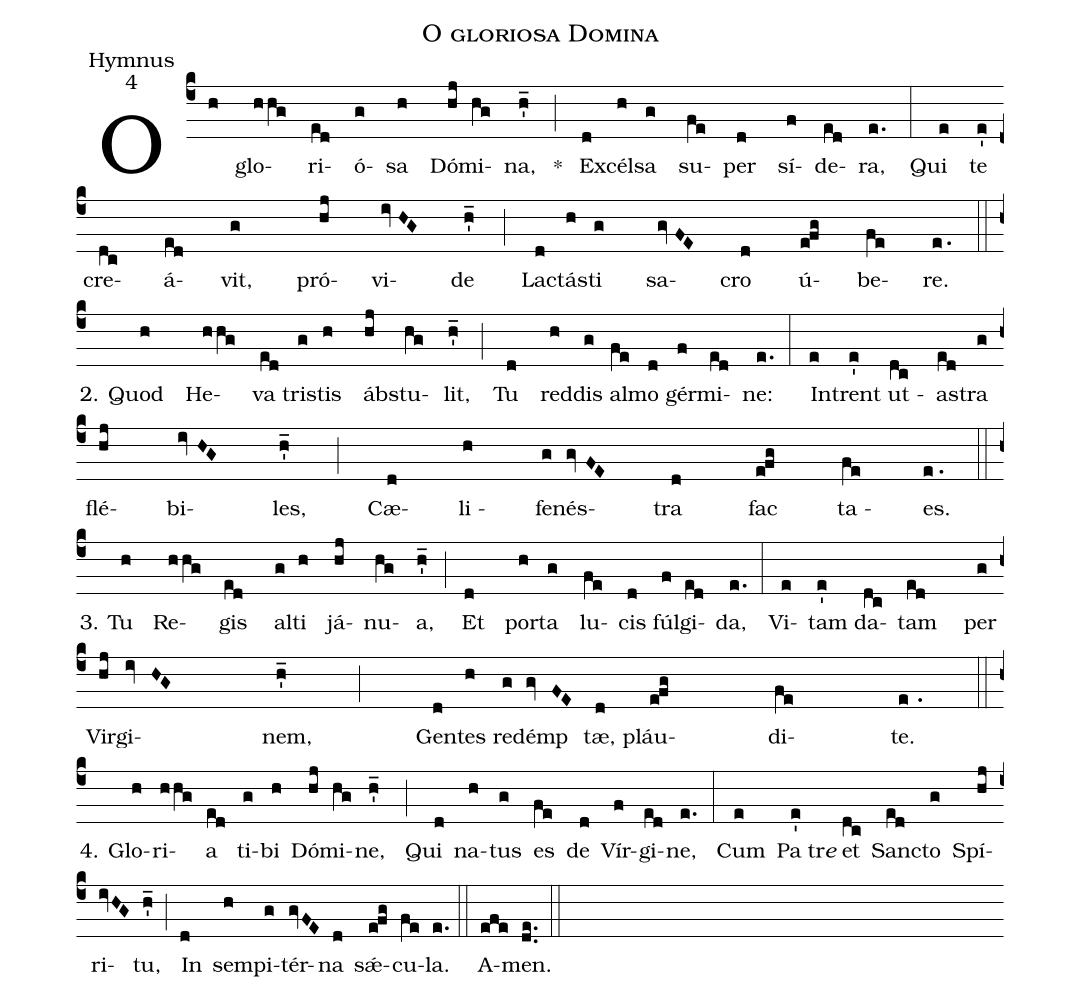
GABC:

name:O gloriosa Domina;
office-part:Hymnus;
mode:4;
%%
(c4)O(h) glo(hhg)ri(ed)ó(g)sa(h) Dó(hj)mi(hg)na,(h'_) *(;)
Ex(d)cél(h)sa(g) su(fe)per(d) sí(f)de(ed)ra,(e.) (:)
Qui(e) te(e') cre(dc)á(ed)vit,(g) pró(hj)vi(ivHG)de(h'_) (;)
Lac(d)tás(h)ti(g) sa(gvFE)cro(d) ú(efg)be(fe)re.(e.) (::) (z)



2. Quod(h) He(hhg)va (ed)tris(g)tis(h) ábs(hj)tu(hg)lit,(h'_) (;)
Tu(d)	red(h)dis (g)al(fe)mo (d)gér(f)mi(ed)ne:(e.) (:)
In(e)trent (e')ut (dc)as(ed)tra(g) flé(hj)bi(ivHG)les,(h'_) (;)
Cæ(d)li (h)fe(g)nés(gvFE)tra (d) fac(efg)	ta (fe)es.(e.) (::) (z)
3. Tu(h) 	Re(hhg)gis	(ed)	al(g)ti(h) 	já(hj)nu(hg)a,(h'_) (;)
Et(d)	por(h)ta(g) 	lu(fe)cis (d)fúl(f)gi(ed)da,(e.) (:)
Vi(e)tam (e')da(dc)tam (ed) per(g) Vir(hj)gi(ivHG)nem,(h'_) (;)
Gen(d)tes (h)red(g)émp(gvFE)tæ, (d)pláu(efg)di(fe)te.(e.) (::) (z)
4. Glo(h)ri(hhg)a(ed) ti(g)bi(h) Dó(hj)mi(hg)ne, (h'_) (;)
Qui(d) na(h)tus(g) es(fe) de(d) Vír(f)gi(ed)ne, (e.) (:)
Cum(e) Pa(e')tr<i>e</i>() et(dc) Sanc(ed)to(g) Spí(hj)ri(ivHG)tu, (h'_) (;)
In(d) sem(h)pi(g)tér(gvFE)na(d) sǽ(efg)cu(fe)la. (e.) (::)
A(efe)men.(de..) (::)
